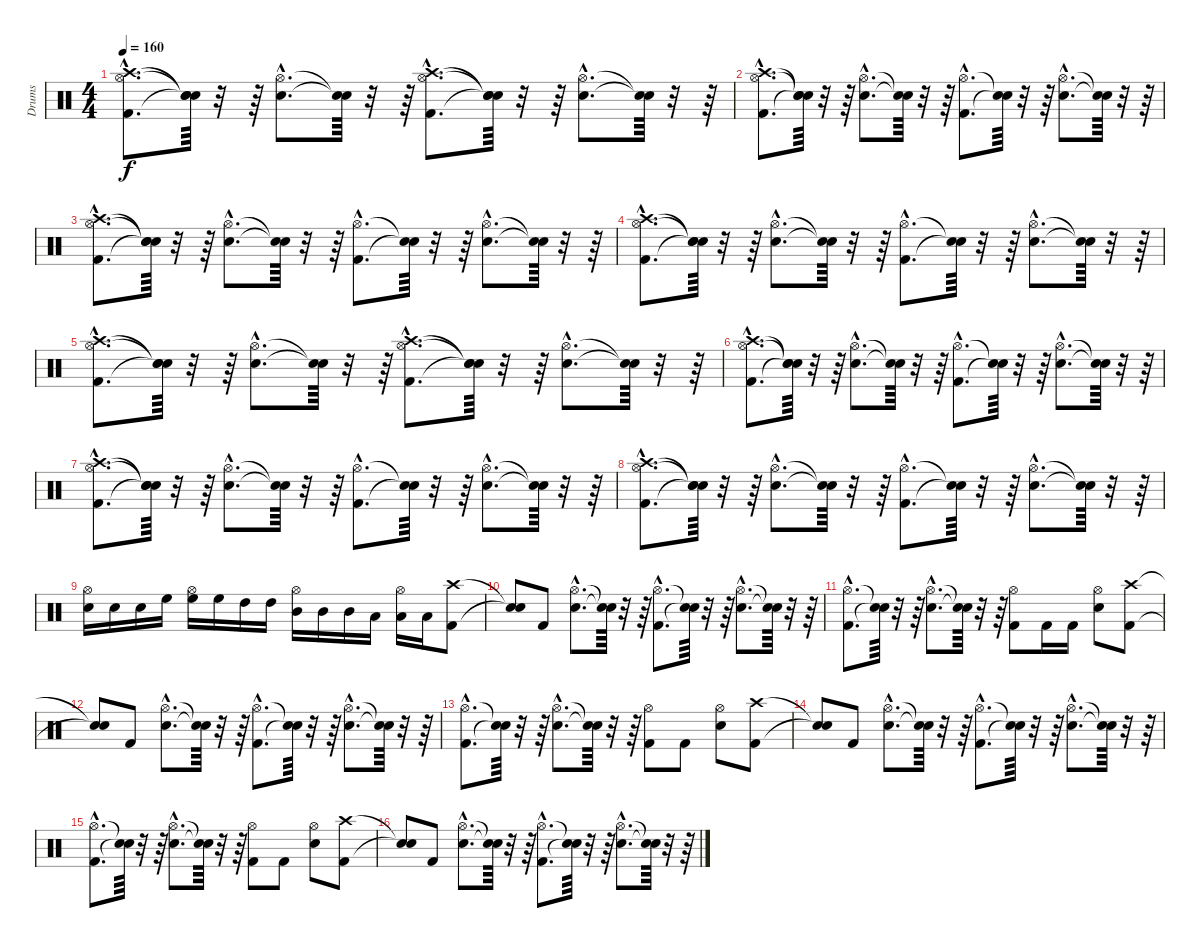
\track ("Drums" "Drums") {instrument percussion}
\staff {score}
\articulation defaults
\ts (4 4)
\tempo 160
\clef neutral
\ks c
("Kick (hit) 2"{hac} "Hi-Hat (open)"{hac} "Crash high (hit)"{hac}).8{d dy f} ("Snare (hit)"{t} "Snare (hit)"{t} "Snare (hit)"{t}).64 r.32 r.64 ("Snare (hit) 2"{hac} "Hi-Hat (open)"{hac}).8{d} ("Snare (hit)"{t} "Snare (hit)"{t}).64 r.32 r.64 ("Kick (hit) 2"{hac} "Hi-Hat (open)"{hac} "Crash high (hit)"{hac}).8{d} ("Snare (hit)"{t} "Snare (hit)"{t} "Snare (hit)"{t}).64 r.32 r.64 ("Snare (hit) 2"{hac} "Hi-Hat (open)"{hac}).8{d} ("Snare (hit)"{t} "Snare (hit)"{t}).64 r.32 r.64 |
("Kick (hit) 2"{hac} "Hi-Hat (open)"{hac} "Crash high (hit)"{hac}).8{d} ("Snare (hit)"{t} "Snare (hit)"{t} "Snare (hit)"{t}).64 r.32 r.64 ("Snare (hit) 2"{hac} "Hi-Hat (open)"{hac}).8{d} ("Snare (hit)"{t} "Snare (hit)"{t}).64 r.32 r.64 ("Kick (hit) 2"{hac} "Hi-Hat (open)"{hac}).8{d} ("Snare (hit)"{t} "Snare (hit)"{t}).64 r.32 r.64 ("Snare (hit) 2"{hac} "Hi-Hat (open)"{hac}).8{d} ("Snare (hit)"{t} "Snare (hit)"{t}).64 r.32 r.64 |
("Kick (hit) 2"{hac} "Hi-Hat (open)"{hac} "Crash high (hit)"{hac}).8{d} ("Snare (hit)"{t} "Snare (hit)"{t} "Snare (hit)"{t}).64 r.32 r.64 ("Snare (hit) 2"{hac} "Hi-Hat (open)"{hac}).8{d} ("Snare (hit)"{t} "Snare (hit)"{t}).64 r.32 r.64 ("Kick (hit) 2"{hac} "Hi-Hat (open)"{hac}).8{d} ("Snare (hit)"{t} "Snare (hit)"{t}).64 r.32 r.64 ("Snare (hit) 2"{hac} "Hi-Hat (open)"{hac}).8{d} ("Snare (hit)"{t} "Snare (hit)"{t}).64 r.32 r.64 |
("Kick (hit) 2"{hac} "Hi-Hat (open)"{hac} "Crash high (hit)"{hac}).8{d} ("Snare (hit)"{t} "Snare (hit)"{t} "Snare (hit)"{t}).64 r.32 r.64 ("Snare (hit) 2"{hac} "Hi-Hat (open)"{hac}).8{d} ("Snare (hit)"{t} "Snare (hit)"{t}).64 r.32 r.64 ("Kick (hit) 2"{hac} "Hi-Hat (open)"{hac}).8{d} ("Snare (hit)"{t} "Snare (hit)"{t}).64 r.32 r.64 ("Snare (hit) 2"{hac} "Hi-Hat (open)"{hac}).8{d} ("Snare (hit)"{t} "Snare (hit)"{t}).64 r.32 r.64 |
("Kick (hit) 2"{hac} "Hi-Hat (open)"{hac} "Crash high (hit)"{hac}).8{d} ("Snare (hit)"{t} "Snare (hit)"{t} "Snare (hit)"{t}).64 r.32 r.64 ("Snare (hit) 2"{hac} "Hi-Hat (open)"{hac}).8{d} ("Snare (hit)"{t} "Snare (hit)"{t}).64 r.32 r.64 ("Kick (hit) 2"{hac} "Hi-Hat (open)"{hac} "Crash high (hit)"{hac}).8{d} ("Snare (hit)"{t} "Snare (hit)"{t} "Snare (hit)"{t}).64 r.32 r.64 ("Snare (hit) 2"{hac} "Hi-Hat (open)"{hac}).8{d} ("Snare (hit)"{t} "Snare (hit)"{t}).64 r.32 r.64 |
("Kick (hit) 2"{hac} "Hi-Hat (open)"{hac} "Crash high (hit)"{hac}).8{d} ("Snare (hit)"{t} "Snare (hit)"{t} "Snare (hit)"{t}).64 r.32 r.64 ("Snare (hit) 2"{hac} "Hi-Hat (open)"{hac}).8{d} ("Snare (hit)"{t} "Snare (hit)"{t}).64 r.32 r.64 ("Kick (hit) 2"{hac} "Hi-Hat (open)"{hac}).8{d} ("Snare (hit)"{t} "Snare (hit)"{t}).64 r.32 r.64 ("Snare (hit) 2"{hac} "Hi-Hat (open)"{hac}).8{d} ("Snare (hit)"{t} "Snare (hit)"{t}).64 r.32 r.64 |
("Kick (hit) 2"{hac} "Hi-Hat (open)"{hac} "Crash high (hit)"{hac}).8{d} ("Snare (hit)"{t} "Snare (hit)"{t} "Snare (hit)"{t}).64 r.32 r.64 ("Snare (hit) 2"{hac} "Hi-Hat (open)"{hac}).8{d} ("Snare (hit)"{t} "Snare (hit)"{t}).64 r.32 r.64 ("Kick (hit) 2"{hac} "Hi-Hat (open)"{hac}).8{d} ("Snare (hit)"{t} "Snare (hit)"{t}).64 r.32 r.64 ("Snare (hit) 2"{hac} "Hi-Hat (open)"{hac}).8{d} ("Snare (hit)"{t} "Snare (hit)"{t}).64 r.32 r.64 |
("Kick (hit) 2"{hac} "Hi-Hat (open)"{hac} "Crash high (hit)"{hac}).8{d} ("Snare (hit)"{t} "Snare (hit)"{t} "Snare (hit)"{t}).64 r.32 r.64 ("Snare (hit) 2"{hac} "Hi-Hat (open)"{hac}).8{d} ("Snare (hit)"{t} "Snare (hit)"{t}).64 r.32 r.64 ("Kick (hit) 2"{hac} "Hi-Hat (open)"{hac}).8{d} ("Snare (hit)"{t} "Snare (hit)"{t}).64 r.32 r.64 ("Snare (hit) 2"{hac} "Hi-Hat (open)"{hac}).8{d} ("Snare (hit)"{t} "Snare (hit)"{t}).64 r.32 r.64 |
("Snare (hit) 2" "Hi-Hat (open)").16 "Snare (hit) 2".16 "Snare (hit) 2".16 "High Floor Tom (hit)".16 ("Hi-Hat (open)" "High Floor Tom (hit)").16 "High Floor Tom (hit)".16 "High Tom (hit)".16 "High Tom (hit)".16 ("Hi-Hat (open)" "Mid Tom (hit)").16 "Mid Tom (hit)".16 "Mid Tom (hit)".16 "Low Tom (hit)".16 ("Low Tom (hit)" "Hi-Hat (open)").16 "Low Tom (hit)".16 ("Kick (hit) 2" "Crash high (hit)").8 |
("Snare (hit)"{t} "Snare (hit)"{t}).8 "Kick (hit) 2".8 ("Snare (hit) 2"{hac} "Hi-Hat (open)"{hac}).8{d} ("Snare (hit)"{t} "Snare (hit)"{t}).64 r.32 r.64 ("Kick (hit) 2"{hac} "Hi-Hat (open)"{hac}).8{d} ("Snare (hit)"{t} "Snare (hit)"{t}).64 r.32 r.64 ("Snare (hit) 2"{hac} "Hi-Hat (open)"{hac}).8{d} ("Snare (hit)"{t} "Snare (hit)"{t}).64 r.32 r.64 |
("Kick (hit) 2"{hac} "Hi-Hat (open)"{hac}).8{d} ("Snare (hit)"{t} "Snare (hit)"{t}).64 r.32 r.64 ("Snare (hit) 2"{hac} "Hi-Hat (open)"{hac}).8{d} ("Snare (hit)"{t} "Snare (hit)"{t}).64 r.32 r.64 ("Kick (hit) 2" "Hi-Hat (open)").8 "Kick (hit) 2".16 "Kick (hit) 2".16 ("Snare (hit) 2" "Hi-Hat (open)").8 ("Kick (hit) 2" "Crash high (hit)").8 |
("Snare (hit)"{t} "Snare (hit)"{t}).8 "Kick (hit) 2".8 ("Snare (hit) 2"{hac} "Hi-Hat (open)"{hac}).8{d} ("Snare (hit)"{t} "Snare (hit)"{t}).64 r.32 r.64 ("Kick (hit) 2"{hac} "Hi-Hat (open)"{hac}).8{d} ("Snare (hit)"{t} "Snare (hit)"{t}).64 r.32 r.64 ("Snare (hit) 2"{hac} "Hi-Hat (open)"{hac}).8{d} ("Snare (hit)"{t} "Snare (hit)"{t}).64 r.32 r.64 |
("Kick (hit) 2"{hac} "Hi-Hat (open)"{hac}).8{d} ("Snare (hit)"{t} "Snare (hit)"{t}).64 r.32 r.64 ("Snare (hit) 2"{hac} "Hi-Hat (open)"{hac}).8{d} ("Snare (hit)"{t} "Snare (hit)"{t}).64 r.32 r.64 ("Kick (hit) 2" "Hi-Hat (open)").8 "Kick (hit) 2".8 ("Snare (hit) 2" "Hi-Hat (open)").8 ("Kick (hit) 2" "Crash high (hit)").8 |
("Snare (hit)"{t} "Snare (hit)"{t}).8 "Kick (hit) 2".8 ("Snare (hit) 2"{hac} "Hi-Hat (open)"{hac}).8{d} ("Snare (hit)"{t} "Snare (hit)"{t}).64 r.32 r.64 ("Kick (hit) 2"{hac} "Hi-Hat (open)"{hac}).8{d} ("Snare (hit)"{t} "Snare (hit)"{t}).64 r.32 r.64 ("Snare (hit) 2"{hac} "Hi-Hat (open)"{hac}).8{d} ("Snare (hit)"{t} "Snare (hit)"{t}).64 r.32 r.64 |
("Kick (hit) 2"{hac} "Hi-Hat (open)"{hac}).8{d} ("Snare (hit)"{t} "Snare (hit)"{t}).64 r.32 r.64 ("Snare (hit) 2"{hac} "Hi-Hat (open)"{hac}).8{d} ("Snare (hit)"{t} "Snare (hit)"{t}).64 r.32 r.64 ("Kick (hit) 2" "Hi-Hat (open)").8 "Kick (hit) 2".8 ("Snare (hit) 2" "Hi-Hat (open)").8 ("Kick (hit) 2" "Crash high (hit)").8 |
("Snare (hit)"{t} "Snare (hit)"{t}).8 "Kick (hit) 2".8 ("Snare (hit) 2"{hac} "Hi-Hat (open)"{hac}).8{d} ("Snare (hit)"{t} "Snare (hit)"{t}).64 r.32 r.64 ("Kick (hit) 2"{hac} "Hi-Hat (open)"{hac}).8{d} ("Snare (hit)"{t} "Snare (hit)"{t}).64 r.32 r.64 ("Snare (hit) 2"{hac} "Hi-Hat (open)"{hac}).8{d} ("Snare (hit)"{t} "Snare (hit)"{t}).64 r.32 r.64
